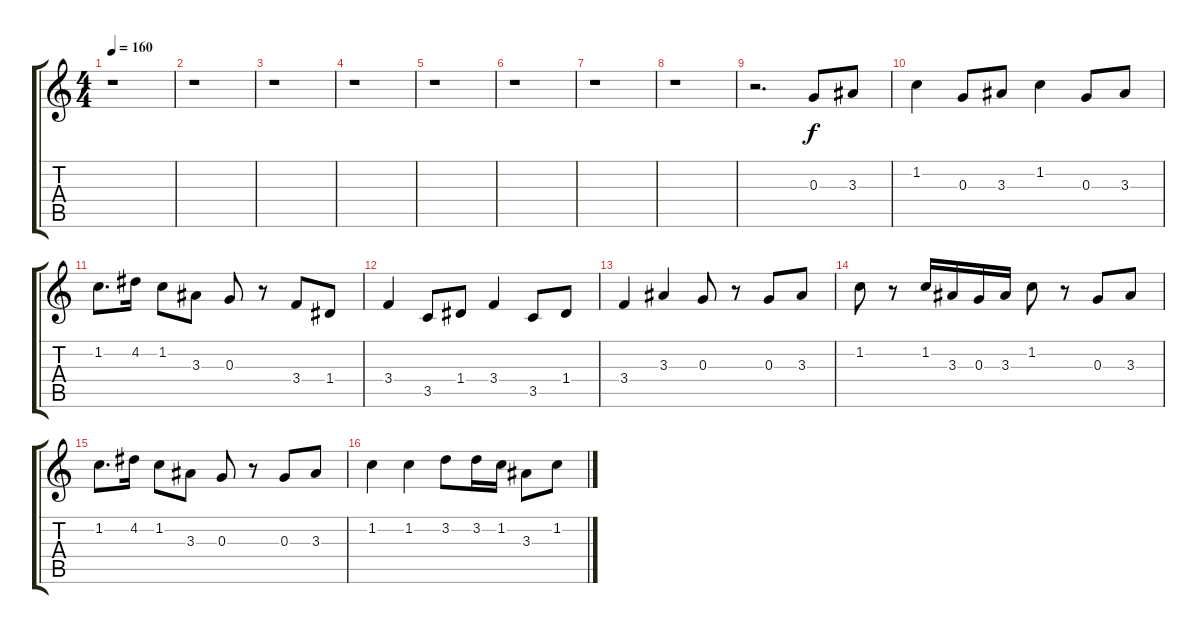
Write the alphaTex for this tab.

\track "" {instrument acousticguitarnylon}
\staff {score tabs}
\tuning (E4 B3 G3 D3 A2 E2) {hide}
\ts (4 4)
\tempo 160
\clef g2
\ks c
r.1{dy f} |
r.1 |
r.1 |
r.1 |
r.1 |
r.1 |
r.1 |
r.1 |
r.2{d} 0.3.8 3.3.8 |
1.2.4 0.3.8 3.3.8 1.2.4 0.3.8 3.3.8 |
1.2.8{d} 4.2.16 1.2.8 3.3.8 0.3.8 r.8 3.4.8 1.4.8 |
3.4.4 3.5.8 1.4.8 3.4.4 3.5.8 1.4.8 |
3.4.4 3.3.4 0.3.8 r.8 0.3.8 3.3.8 |
1.2.8 r.8 1.2.16 3.3.16 0.3.16 3.3.16 1.2.8 r.8 0.3.8 3.3.8 |
1.2.8{d} 4.2.16 1.2.8 3.3.8 0.3.8 r.8 0.3.8 3.3.8 |
1.2.4 1.2.4 3.2.8 3.2.16 1.2.16 3.3.8 1.2.8
